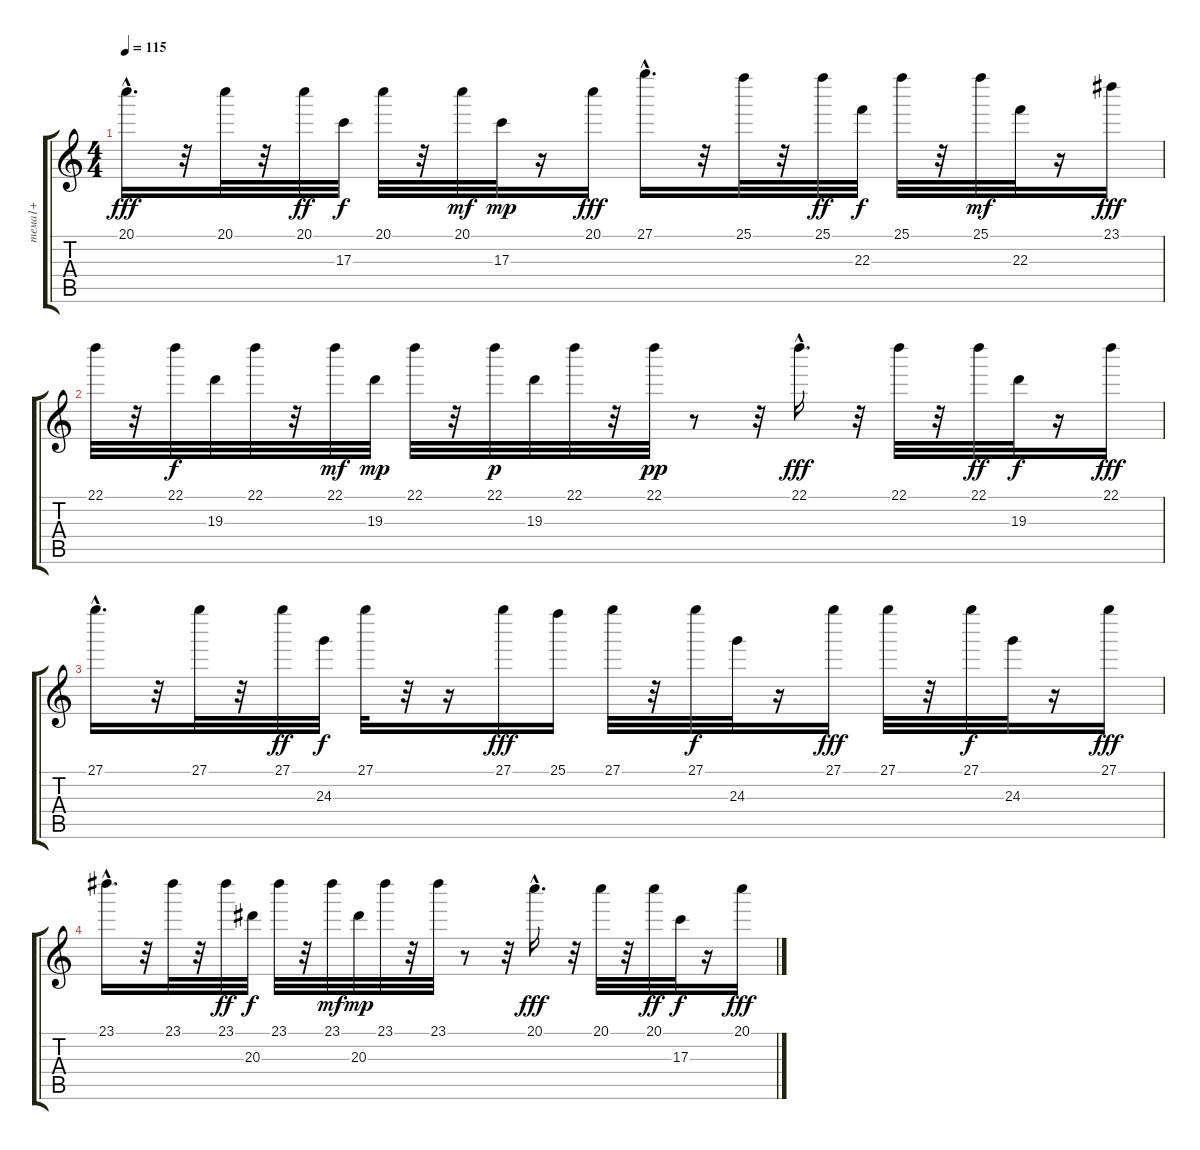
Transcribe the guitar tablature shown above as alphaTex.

\track ("тема1+" "тема1+") {instrument distortionguitar}
\staff {score tabs}
\tuning (E4 B3 G3 D3 A2 E2) {hide}
\ts (4 4)
\tempo 115
\clef g2
\ks c
20.1{hac}.16{d dy fff} r.32 20.1.32 r.32 20.1.32{dy ff} 17.3.32{dy f} 20.1.32 r.32 20.1.32{dy mf} 17.3.32{dy mp} r.16 20.1.16{dy fff} 27.1{hac}.16{d} r.32 25.1.32 r.32 25.1.32{dy ff} 22.3.32{dy f} 25.1.32 r.32 25.1.32{dy mf} 22.3.32 r.16 23.1.16{dy fff} |
22.1.32 r.32 22.1.32{dy f} 19.3.32 22.1.32 r.32 22.1.32{dy mf} 19.3.32{dy mp} 22.1.32 r.32 22.1.32{dy p} 19.3.32 22.1.32 r.32 22.1.32{dy pp} r.8 r.32 22.1{hac}.16{d dy fff} r.32 22.1.32 r.32 22.1.32{dy ff} 19.3.32{dy f} r.16 22.1.16{dy fff} |
27.1{hac}.16{d} r.32 27.1.32 r.32 27.1.32{dy ff} 24.3.32{dy f} 27.1.32 r.32 r.16 27.1.16{dy fff} 25.1.16 27.1.32 r.32 27.1.32{dy f} 24.3.32 r.16 27.1.16{dy fff} 27.1.32 r.32 27.1.32{dy f} 24.3.32 r.16 27.1.16{dy fff} |
23.1{hac}.16{d} r.32 23.1.32 r.32 23.1.32{dy ff} 20.3.32{dy f} 23.1.32 r.32 23.1.32{dy mf} 20.3.32{dy mp} 23.1.32 r.32 23.1.32 r.8 r.32 20.1{hac}.16{d dy fff} r.32 20.1.32 r.32 20.1.32{dy ff} 17.3.32{dy f} r.16 20.1.16{dy fff}
